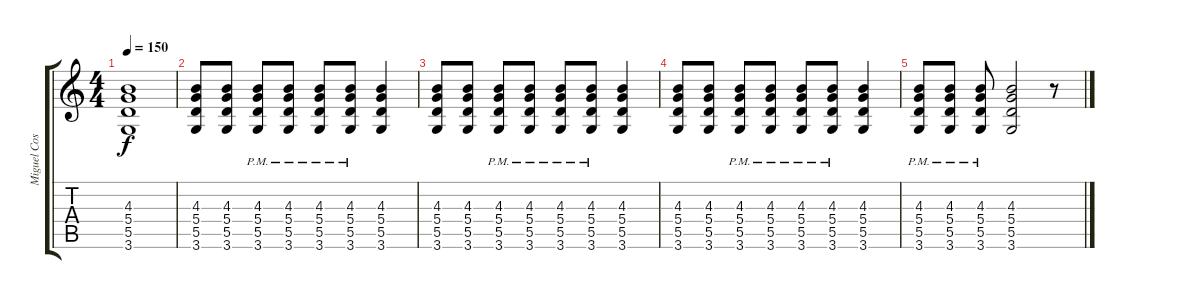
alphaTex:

\track ("Miguel Costas - Guitarra rítmica" "Miguel Cos") {instrument overdrivenguitar}
\staff {score tabs}
\tuning (E4 B3 G3 D3 A2 E2) {hide}
\ts (4 4)
\tempo 150
\clef g2
\ks c
(4.3 5.4 5.5 3.6).1{dy f} |
(4.3 5.4 5.5 3.6).8 (4.3 5.4 5.5 3.6).8 (4.3{pm} 5.4{pm} 5.5{pm} 3.6{pm}).8 (4.3{pm} 5.4{pm} 5.5{pm} 3.6{pm}).8 (4.3{pm} 5.4{pm} 5.5{pm} 3.6{pm}).8 (4.3{pm} 5.4{pm} 5.5{pm} 3.6{pm}).8 (4.3 5.4 5.5 3.6).4 |
(4.3 5.4 5.5 3.6).8 (4.3 5.4 5.5 3.6).8 (4.3{pm} 5.4{pm} 5.5{pm} 3.6{pm}).8 (4.3{pm} 5.4{pm} 5.5{pm} 3.6{pm}).8 (4.3{pm} 5.4{pm} 5.5{pm} 3.6{pm}).8 (4.3{pm} 5.4{pm} 5.5{pm} 3.6{pm}).8 (4.3 5.4 5.5 3.6).4 |
(4.3 5.4 5.5 3.6).8 (4.3 5.4 5.5 3.6).8 (4.3{pm} 5.4{pm} 5.5{pm} 3.6{pm}).8 (4.3{pm} 5.4{pm} 5.5{pm} 3.6{pm}).8 (4.3{pm} 5.4{pm} 5.5{pm} 3.6{pm}).8 (4.3{pm} 5.4{pm} 5.5{pm} 3.6{pm}).8 (4.3 5.4 5.5 3.6).4 |
(4.3{pm} 5.4{pm} 5.5{pm} 3.6{pm}).8 (4.3{pm} 5.4{pm} 5.5{pm} 3.6{pm}).8 (4.3{pm} 5.4{pm} 5.5{pm} 3.6{pm}).8 (4.3 5.4 5.5 3.6).2 r.8
